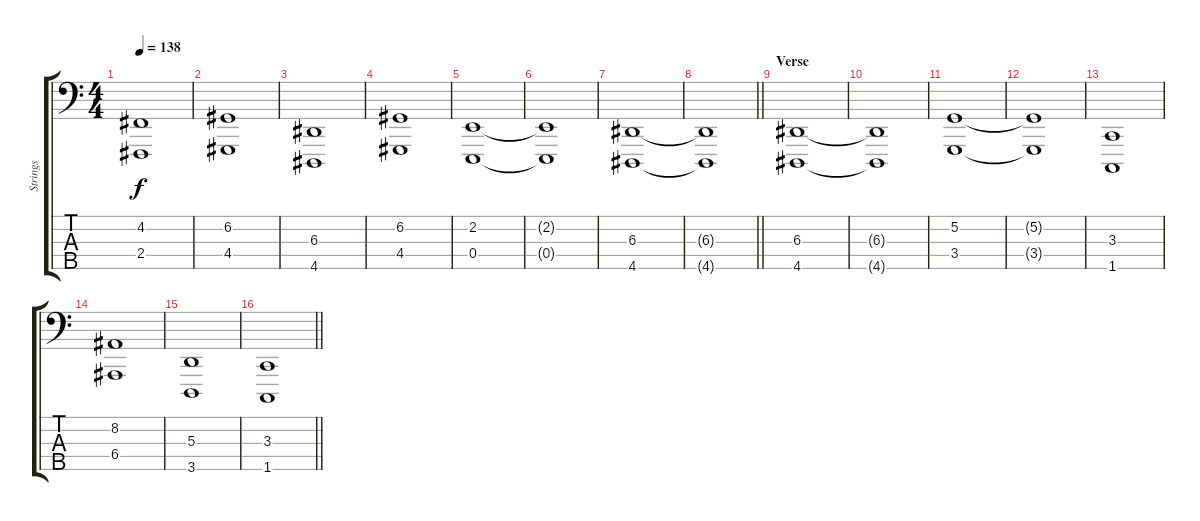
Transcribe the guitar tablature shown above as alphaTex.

\track ("Strings" "Strings") {instrument stringensemble1}
\staff {score tabs}
\tuning (G2 D2 A1 E1 B0) {hide}
\ts (4 4)
\tempo 138
\clef f4
\ks c
(4.2 2.4).1{dy f} |
(6.2 4.4).1 |
(6.3 4.5).1 |
(6.2 4.4).1 |
(2.2 0.4).1 |
(2.2{t} 0.4{t}).1 |
(6.3 4.5).1 |
\barLineRight lightlight
(6.3{t} 4.5{t}).1 |
\section ("" "Verse ")
(6.3 4.5).1 |
(6.3{t} 4.5{t}).1 |
(5.2 3.4).1 |
(5.2{t} 3.4{t}).1 |
(3.3 1.5).1 |
(8.2 6.4).1 |
(5.3 3.5).1 |
\barLineRight lightlight
(3.3 1.5).1
